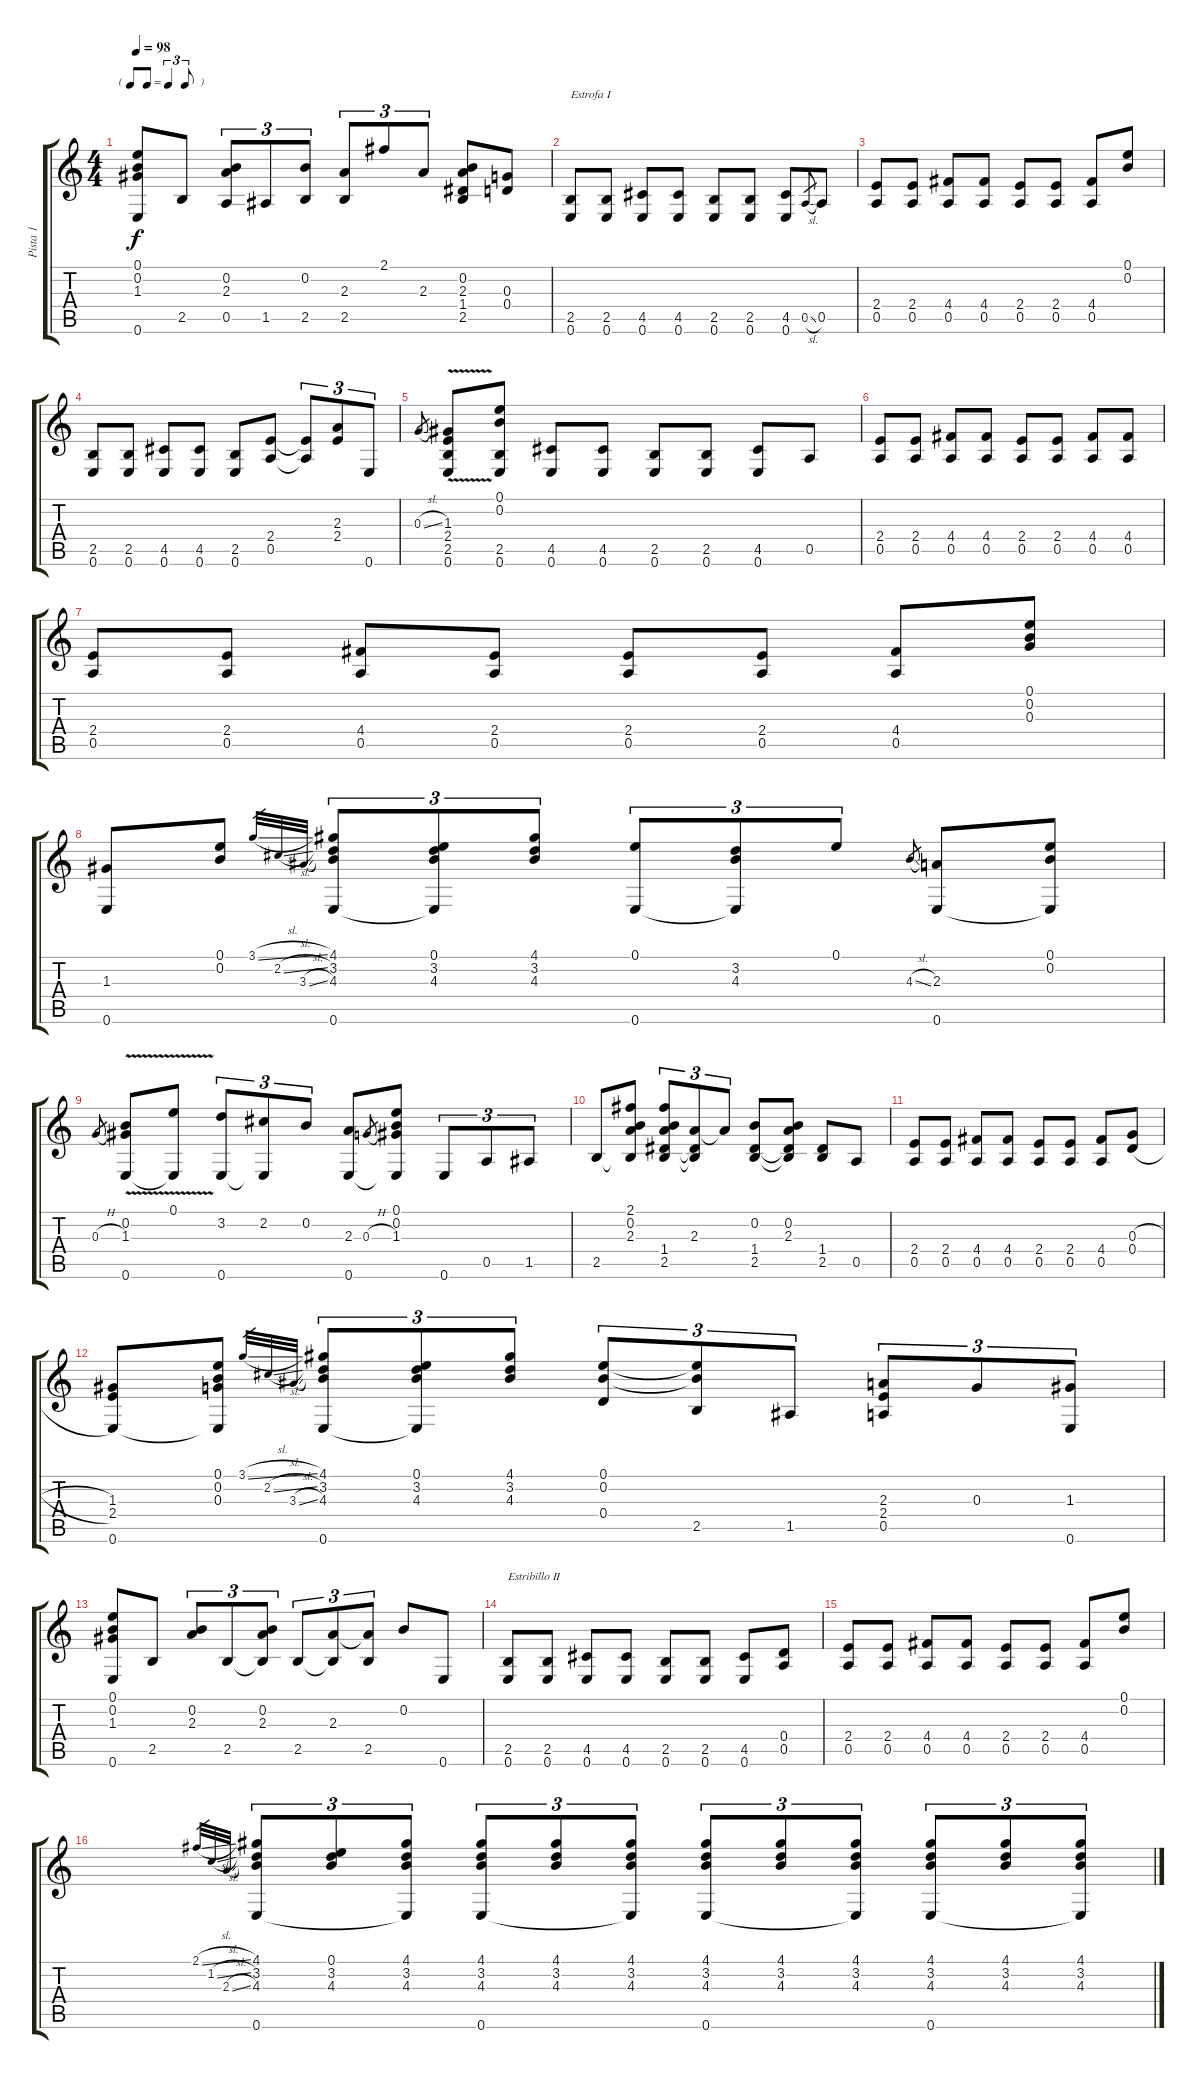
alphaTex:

\track ("Pista 1" "Pista 1") {instrument acousticguitarnylon}
\staff {score tabs}
\tuning (E4 B3 G3 D3 A2 E2) {hide}
\ts (4 4)
\tf triplet8th
\tempo 98
\clef g2
\ks c
(0.1 0.2 1.3 0.6).8{dy f} 2.5.8 (0.2 2.3 0.5).8{tu (3 2)} 1.5.8{tu (3 2)} (0.2 2.5).8{tu (3 2)} (2.3 2.5).8{tu (3 2)} 2.1.8{tu (3 2)} 2.3.8{tu (3 2)} (0.2 2.3 1.4 2.5).8 (0.3 0.4).8 |
(2.5 0.6).8{txt "Estrofa I"} (2.5 0.6).8 (4.5 0.6).8 (4.5 0.6).8 (2.5 0.6).8 (2.5 0.6).8 (4.5 0.6).8 0.5{sl}.8{gr} 0.5.8 |
(2.4 0.5).8 (2.4 0.5).8 (4.4 0.5).8 (4.4 0.5).8 (2.4 0.5).8 (2.4 0.5).8 (4.4 0.5).8 (0.1 0.2).8 |
(2.5 0.6).8 (2.5 0.6).8 (4.5 0.6).8 (4.5 0.6).8 (2.5 0.6).8 (2.4 0.5).8 (2.4{t} 0.5{t}).8{tu (3 2)} (2.3 2.4).8{tu (3 2)} 0.6.8{tu (3 2)} |
0.3{sl}.8{gr} (1.3{v} 2.4{v} 2.5{v} 0.6{v}).8 (0.1 0.2 2.5 0.6).8 (4.5 0.6).8 (4.5 0.6).8 (2.5 0.6).8 (2.5 0.6).8 (4.5 0.6).8 0.5.8 |
(2.4 0.5).8 (2.4 0.5).8 (4.4 0.5).8 (4.4 0.5).8 (2.4 0.5).8 (2.4 0.5).8 (4.4 0.5).8 (4.4 0.5).8 |
(2.4 0.5).8 (2.4 0.5).8 (4.4 0.5).8 (2.4 0.5).8 (2.4 0.5).8 (2.4 0.5).8 (4.4 0.5).8 (0.1 0.2 0.3).8 |
(1.3 0.6).8 (0.1 0.2).8 3.1{sl}.32{gr} 2.2{sl}.32{gr} 3.3{sl}.32{gr} (4.1 3.2 4.3 0.6).8{tu (3 2)} (0.1 3.2 4.3 0.6{t}).8{tu (3 2)} (4.1 3.2 4.3).8{tu (3 2)} (0.1 0.6).8{tu (3 2)} (3.2 4.3 0.6{t}).8{tu (3 2)} 0.1.8{tu (3 2)} 4.3{sl}.8{gr} (2.3 0.6).8 (0.1 0.2 0.6{t}).8 |
0.3{h}.8{gr} (0.2{v} 1.3{v} 0.6{v}).8 (0.1 0.6{t}).8 (3.2 0.6).8{tu (3 2)} (2.2 0.6{t}).8{tu (3 2)} 0.2.8{tu (3 2)} (2.3 0.6).8 0.3{h}.8{gr} (0.1 0.2 1.3 0.6{t}).8 0.6.8{tu (3 2)} 0.5.8{tu (3 2)} 1.5.8{tu (3 2)} |
2.5.8 (2.1 0.2 2.3 2.5{t}).8 (2.1{t} 0.2{t} 2.3{t} 1.4 2.5).8{tu (3 2)} (2.3 1.4{t} 2.5{t}).8{tu (3 2)} 2.3{t}.8{tu (3 2)} (0.2 1.4 2.5).8 (0.2 2.3 1.4{t} 2.5{t}).8 (1.4 2.5).8 0.5.8 |
(2.4 0.5).8 (2.4 0.5).8 (4.4 0.5).8 (4.4 0.5).8 (2.4 0.5).8 (2.4 0.5).8 (4.4 0.5).8 (0.3{h} 0.4{h}).8 |
(1.3 2.4 0.6).8 (0.1 0.2 0.3 0.6{t}).8 3.1{sl}.32{gr} 2.2{sl}.32{gr} 3.3{sl}.32{gr} (4.1 3.2 4.3 0.6).8{tu (3 2)} (0.1 3.2 4.3 0.6{t}).8{tu (3 2)} (4.1 3.2 4.3).8{tu (3 2)} (0.1 0.2 0.4).8{tu (3 2)} (0.1{t} 0.2{t} 2.5).8{tu (3 2)} 1.5.8{tu (3 2)} (2.3 2.4 0.5).8{tu (3 2)} 0.3.8{tu (3 2)} (1.3 0.6).8{tu (3 2)} |
(0.1 0.2 1.3 0.6).8 2.5.8 (0.2 2.3).8{tu (3 2)} 2.5.8{tu (3 2)} (0.2 2.3 2.5{t}).8{tu (3 2)} 2.5.8{tu (3 2)} (2.3 2.5{t}).8{tu (3 2)} (2.3{t} 2.5).8{tu (3 2)} 0.2.8 0.6.8 |
(2.5 0.6).8{txt "Estribillo II"} (2.5 0.6).8 (4.5 0.6).8 (4.5 0.6).8 (2.5 0.6).8 (2.5 0.6).8 (4.5 0.6).8 (0.4 0.5).8 |
(2.4 0.5).8 (2.4 0.5).8 (4.4 0.5).8 (4.4 0.5).8 (2.4 0.5).8 (2.4 0.5).8 (4.4 0.5).8 (0.1 0.2).8 |
2.1{sl}.32{gr} 1.2{sl}.32{gr} 2.3{sl}.32{gr} (4.1 3.2 4.3 0.6).8{tu (3 2)} (0.1 3.2 4.3).8{tu (3 2)} (4.1 3.2 4.3 0.6{t}).8{tu (3 2)} (4.1 3.2 4.3 0.6).8{tu (3 2)} (4.1 3.2 4.3).8{tu (3 2)} (4.1 3.2 4.3 0.6{t}).8{tu (3 2)} (4.1 3.2 4.3 0.6).8{tu (3 2)} (4.1 3.2 4.3).8{tu (3 2)} (4.1 3.2 4.3 0.6{t}).8{tu (3 2)} (4.1 3.2 4.3 0.6).8{tu (3 2)} (4.1 3.2 4.3).8{tu (3 2)} (4.1 3.2 4.3 0.6{t}).8{tu (3 2)}
